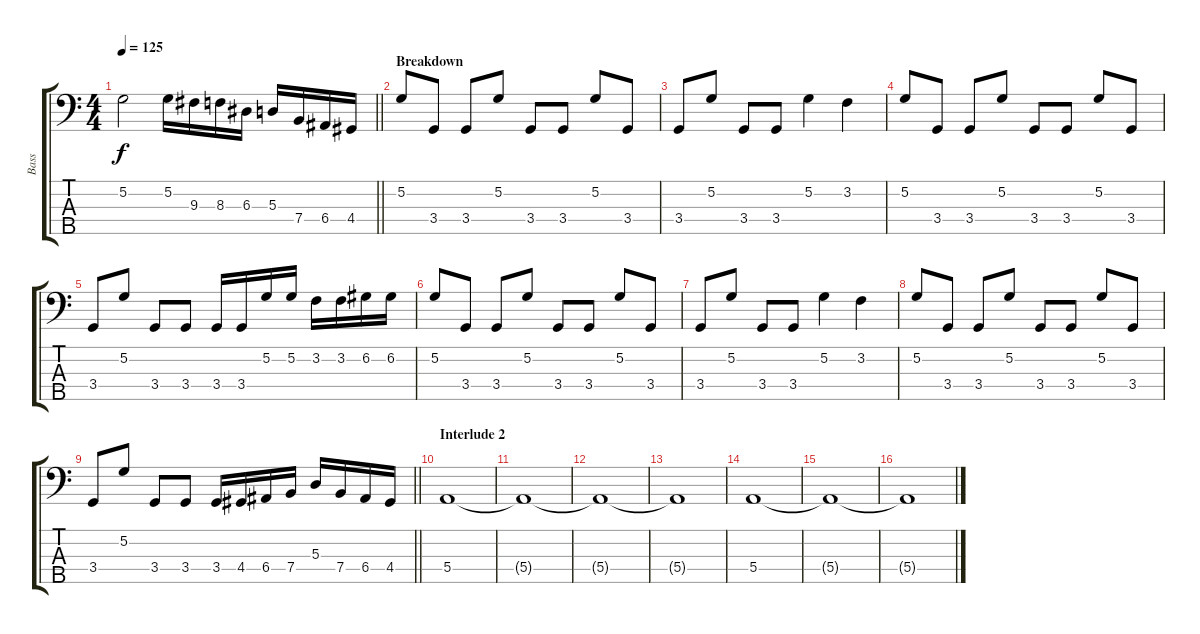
\track ("Bass" "Bass") {instrument electricbasspick}
\staff {score tabs}
\tuning (G2 D2 A1 E1 B0) {hide}
\ts (4 4)
\tempo 125
\clef f4
\barLineRight lightlight
\ks c
5.2{t}.2{dy f} 5.2.16 9.3.16 8.3.16 6.3.16 5.3.16 7.4.16 6.4.16 4.4.16 |
\section ("" "Breakdown")
5.2.8 3.4.8 3.4.8 5.2.8 3.4.8 3.4.8 5.2.8 3.4.8 |
3.4.8 5.2.8 3.4.8 3.4.8 5.2.4 3.2.4 |
5.2.8 3.4.8 3.4.8 5.2.8 3.4.8 3.4.8 5.2.8 3.4.8 |
3.4.8 5.2.8 3.4.8 3.4.8 3.4.16 3.4.16 5.2.16 5.2.16 3.2.16 3.2.16 6.2.16 6.2.16 |
5.2.8 3.4.8 3.4.8 5.2.8 3.4.8 3.4.8 5.2.8 3.4.8 |
3.4.8 5.2.8 3.4.8 3.4.8 5.2.4 3.2.4 |
5.2.8 3.4.8 3.4.8 5.2.8 3.4.8 3.4.8 5.2.8 3.4.8 |
\barLineRight lightlight
3.4.8 5.2.8 3.4.8 3.4.8 3.4.16 4.4.16 6.4.16 7.4.16 5.3.16 7.4.16 6.4.16 4.4.16 |
\section ("" "Interlude 2")
5.4.1 |
5.4{t}.1 |
5.4{t}.1 |
5.4{t}.1 |
5.4.1 |
5.4{t}.1 |
5.4{t}.1
